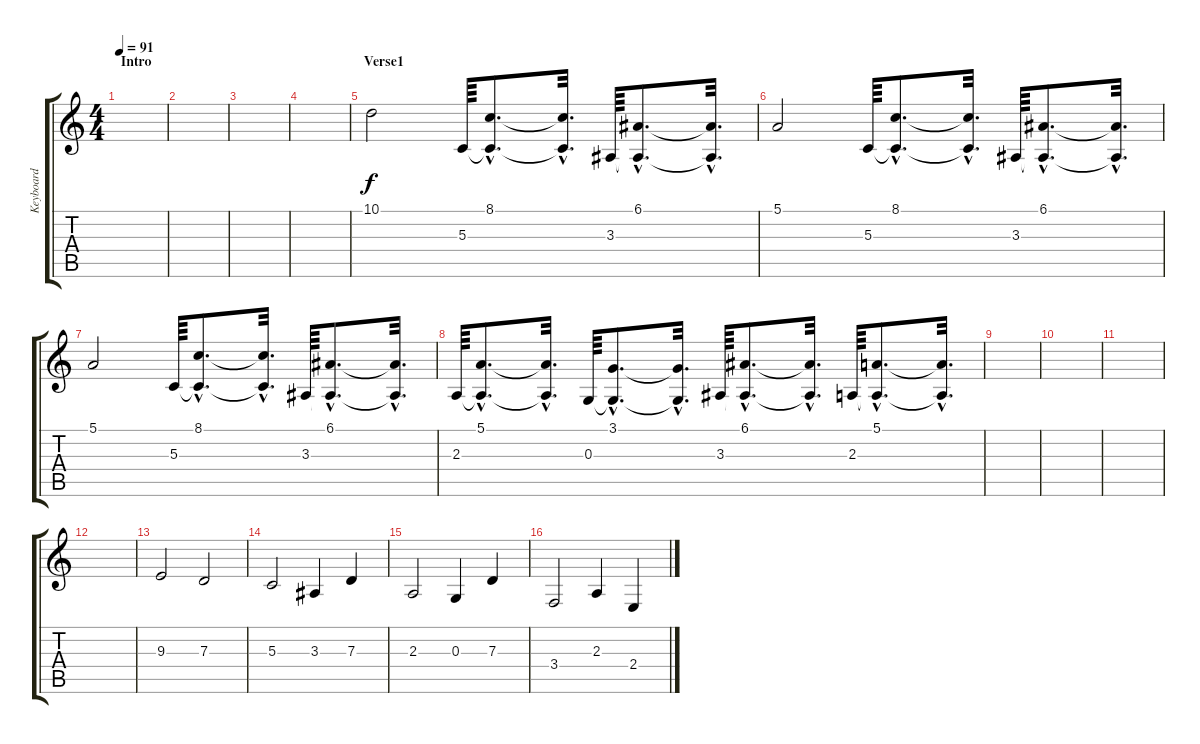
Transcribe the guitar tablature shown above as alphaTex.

\track ("Keyboard" "Keyboard") {instrument acousticgrandpiano}
\staff {score tabs}
\tuning (E4 B3 G3 D3 A2 E2) {hide}
\ts (4 4)
\section ("" "Intro")
\tempo 91
\clef g2
\ks c
|
|
|
|
\section ("" "Verse1")
10.1.2 5.3.64 (8.1{hac} 5.3{hac t}).8{d} (8.1{hac t} 5.3{hac t}).32{d} 3.3.64 (6.1{hac} 3.3{hac t}).8{d} (6.1{hac t} 3.3{hac t}).32{d} |
5.1.2 5.3.64 (8.1{hac} 5.3{hac t}).8{d} (8.1{hac t} 5.3{hac t}).32{d} 3.3.64 (6.1{hac} 3.3{hac t}).8{d} (6.1{hac t} 3.3{hac t}).32{d} |
5.1.2 5.3.64 (8.1{hac} 5.3{hac t}).8{d} (8.1{hac t} 5.3{hac t}).32{d} 3.3.64 (6.1{hac} 3.3{hac t}).8{d} (6.1{hac t} 3.3{hac t}).32{d} |
2.3.64 (5.1{hac} 2.3{hac t}).8{d} (5.1{hac t} 2.3{hac t}).32{d} 0.3.64 (3.1{hac} 0.3{hac t}).8{d} (3.1{hac t} 0.3{hac t}).32{d} 3.3.64 (6.1{hac} 3.3{hac t}).8{d} (6.1{hac t} 3.3{hac t}).32{d} 2.3.64 (5.1{hac} 2.3{hac t}).8{d} (5.1{hac t} 2.3{hac t}).32{d} |
|
|
|
|
9.3.2{volume 11} 7.3.2 |
5.3.2 3.3.4 7.3.4 |
2.3.2 0.3.4 7.3.4 |
3.4.2 2.3.4 2.4.4
